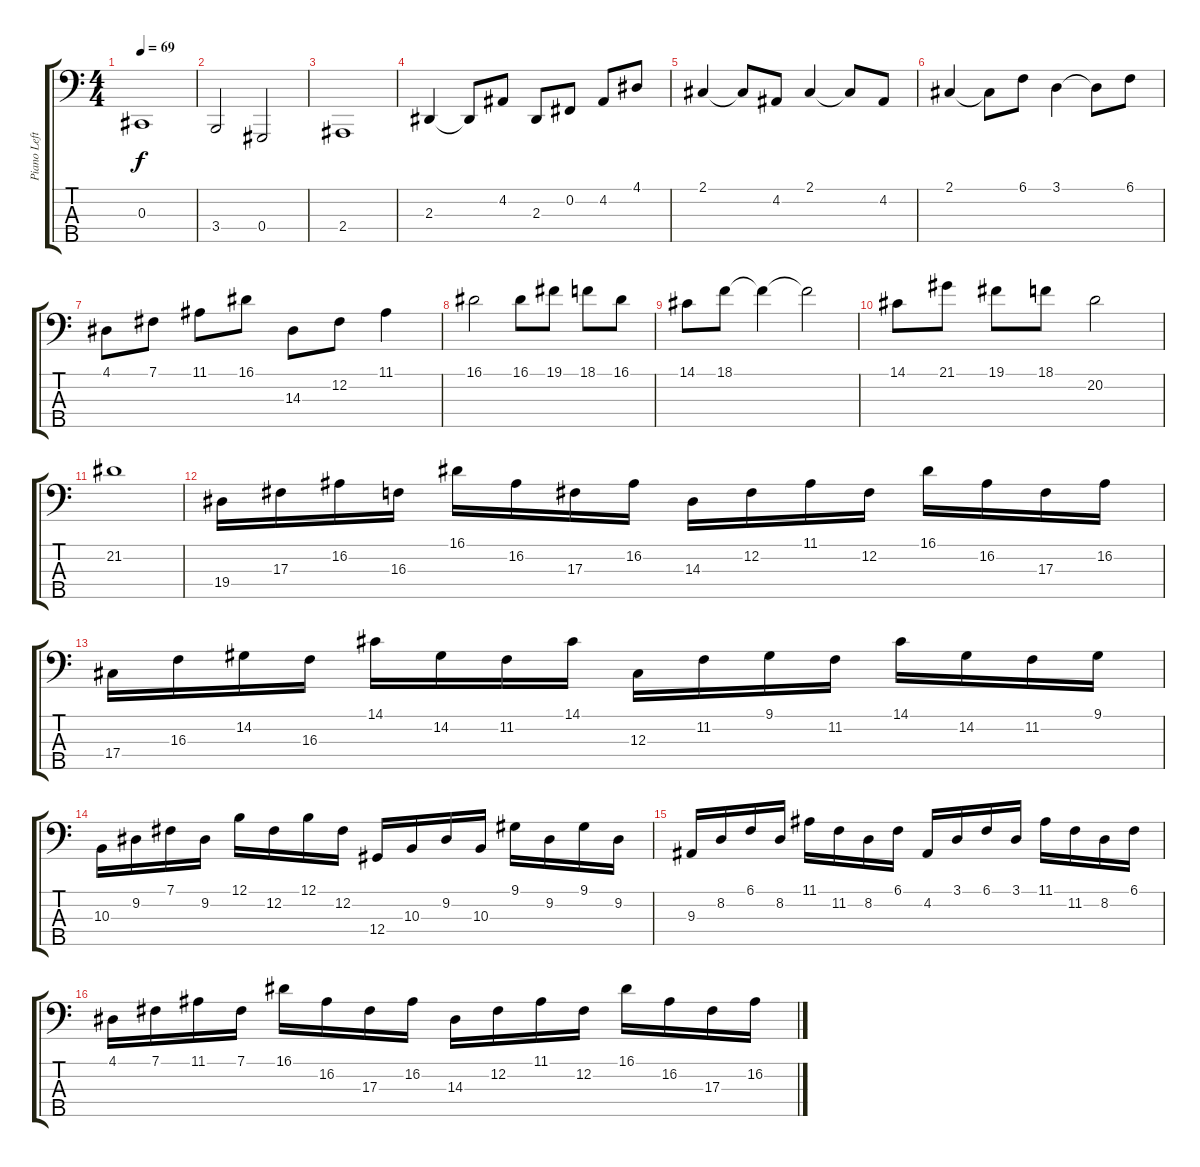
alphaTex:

\track ("Piano Left" "Piano Left") {instrument acousticgrandpiano}
\staff {score tabs}
\tuning (B2 Gb2 Db2 Ab1 Eb1) {hide}
\ts (4 4)
\tempo 69
\clef f4
\ks c
0.3.1{dy f} |
3.4.2 0.4.2 |
2.4.1 |
2.3.4 2.3{t}.8 4.2.8 2.3.8 0.2.8 4.2.8 4.1.8 |
2.1.4 2.1{t}.8 4.2.8 2.1.4 2.1{t}.8 4.2.8 |
2.1.4 2.1{t}.8 6.1.8 3.1.4 3.1{t}.8 6.1.8 |
4.1.8 7.1.8 11.1.8 16.1.8 14.3.8 12.2.8 11.1.4 |
16.1.2 16.1.8 19.1.8 18.1.8 16.1.8 |
14.1.8 18.1.8 18.1{t}.4 18.1{t}.2 |
14.1.8 21.1.8 19.1.8 18.1.8 20.2.2 |
21.2.1 |
19.4.16 17.3.16 16.2.16 16.3.16 16.1.16 16.2.16 17.3.16 16.2.16 14.3.16 12.2.16 11.1.16 12.2.16 16.1.16 16.2.16 17.3.16 16.2.16 |
17.4.16 16.3.16 14.2.16 16.3.16 14.1.16 14.2.16 11.2.16 14.1.16 12.3.16 11.2.16 9.1.16 11.2.16 14.1.16 14.2.16 11.2.16 9.1.16 |
10.3.16 9.2.16 7.1.16 9.2.16 12.1.16 12.2.16 12.1.16 12.2.16 12.4.16 10.3.16 9.2.16 10.3.16 9.1.16 9.2.16 9.1.16 9.2.16 |
9.3.16 8.2.16 6.1.16 8.2.16 11.1.16 11.2.16 8.2.16 6.1.16 4.2.16 3.1.16 6.1.16 3.1.16 11.1.16 11.2.16 8.2.16 6.1.16 |
4.1.16 7.1.16 11.1.16 7.1.16 16.1.16 16.2.16 17.3.16 16.2.16 14.3.16 12.2.16 11.1.16 12.2.16 16.1.16 16.2.16 17.3.16 16.2.16
